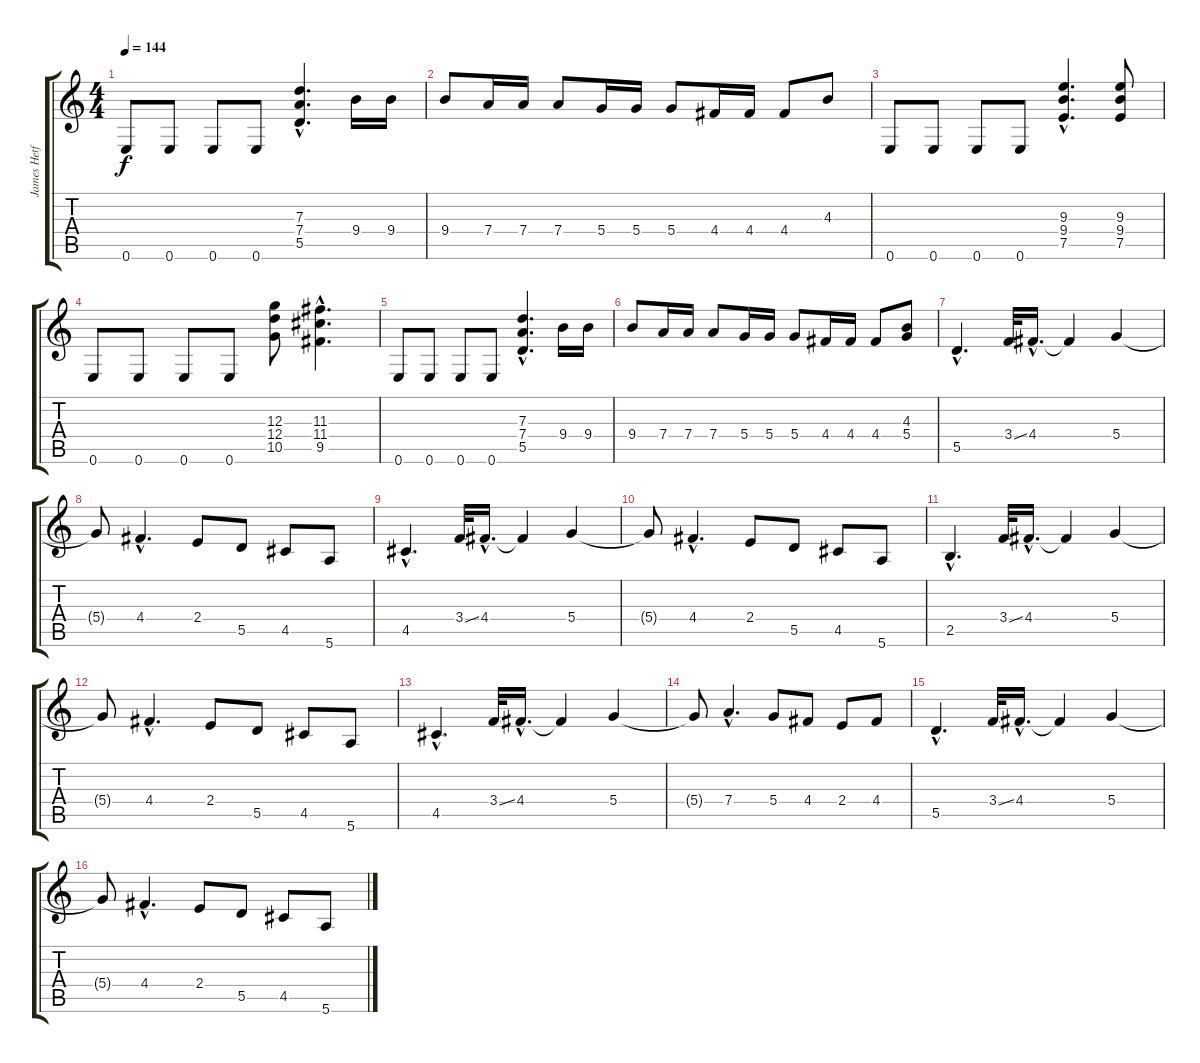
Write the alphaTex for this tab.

\track ("James Hetfield" "James Hetf") {instrument electricguitarclean}
\staff {score tabs}
\tuning (E4 B3 G3 D3 A2 E2) {hide}
\ts (4 4)
\tempo 144
\clef g2
\ks c
0.6.8{dy f} 0.6.8 0.6.8 0.6.8 (7.3{hac} 7.4{hac} 5.5{hac}).4{d} 9.4.16 9.4.16 |
9.4.8 7.4.16 7.4.16 7.4.8 5.4.16 5.4.16 5.4.8 4.4.16 4.4.16 4.4.8 4.3.8 |
0.6.8 0.6.8 0.6.8 0.6.8 (9.3{hac} 9.4{hac} 7.5{hac}).4{d} (9.3 9.4 7.5).8 |
0.6.8 0.6.8 0.6.8 0.6.8 (12.3 12.4 10.5).8 (11.3{hac} 11.4{hac} 9.5{hac}).4{d} |
0.6.8 0.6.8 0.6.8 0.6.8 (7.3{hac} 7.4{hac} 5.5{hac}).4{d} 9.4.16 9.4.16 |
9.4.8 7.4.16 7.4.16 7.4.8 5.4.16 5.4.16 5.4.8 4.4.16 4.4.16 4.4.8 (4.3 5.4).8 |
5.5{hac}.4{d} 3.4{ss}.32 4.4{hac}.16{d} 4.4{t}.4 5.4.4 |
5.4{t}.8 4.4{hac}.4{d} 2.4.8 5.5.8 4.5.8 5.6.8 |
4.5{hac}.4{d} 3.4{ss}.32 4.4{hac}.16{d} 4.4{t}.4 5.4.4 |
5.4{t}.8 4.4{hac}.4{d} 2.4.8 5.5.8 4.5.8 5.6.8 |
2.5{hac}.4{d} 3.4{ss}.32 4.4{hac}.16{d} 4.4{t}.4 5.4.4 |
5.4{t}.8 4.4{hac}.4{d} 2.4.8 5.5.8 4.5.8 5.6.8 |
4.5{hac}.4{d} 3.4{ss}.32 4.4{hac}.16{d} 4.4{t}.4 5.4.4 |
5.4{t}.8 7.4{hac}.4{d} 5.4.8 4.4.8 2.4.8 4.4.8 |
5.5{hac}.4{d} 3.4{ss}.32 4.4{hac}.16{d} 4.4{t}.4 5.4.4 |
5.4{t}.8 4.4{hac}.4{d} 2.4.8 5.5.8 4.5.8 5.6.8
